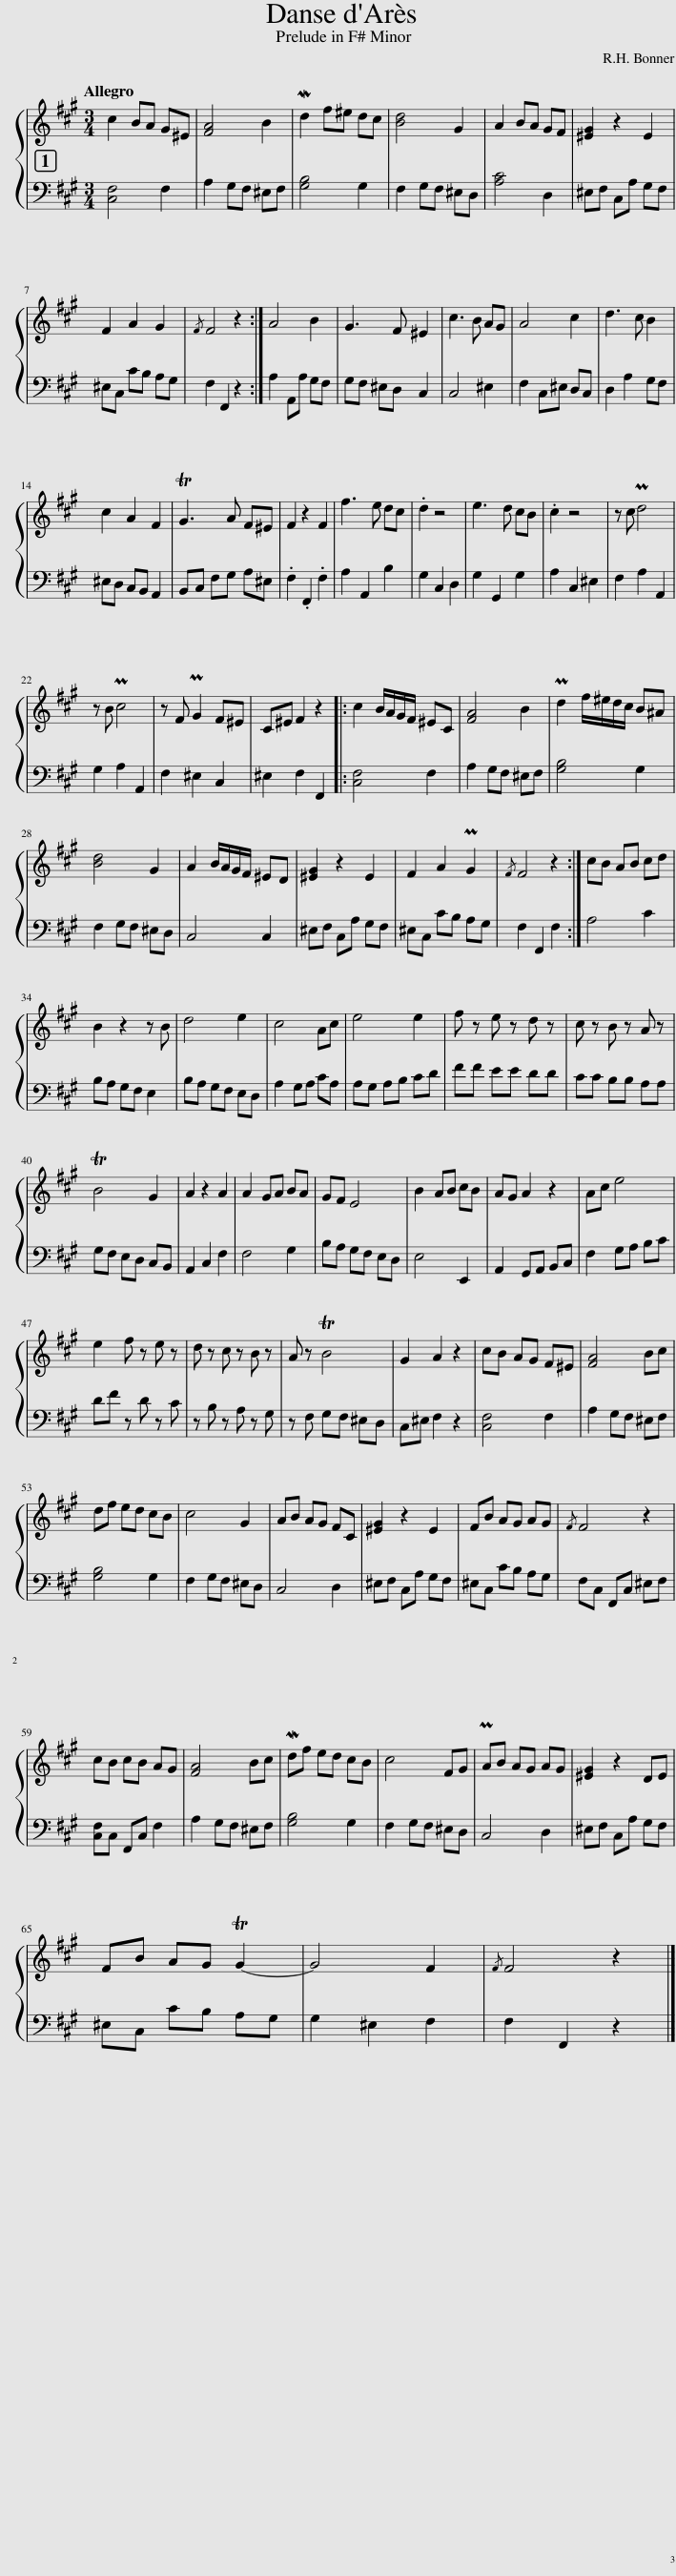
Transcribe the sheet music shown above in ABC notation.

X:1
%%score { 1 | 2 }
L:1/8
Q:1/4=144
M:3/4
I:linebreak $
K:A
V:1 treble
V:2 bass
V:1
 c2 BA G^E | [FA]4 B2 | Md2 f^e dc | [Bd]4 G2 | A2 BA GF | %5
 [^EG]2 z2 E2 |$ F2 A2 G2 |{/F} F4 z2 :| A4 B2 | G3 F ^E2 | %10
 c3 B AG | A4 c2 | d3 c B2 |$ c2 A2 F2 | TG3 A F^E | %15
 F2 z2 F2 | f3 e dc | .d2 z4 | e3 d cB | .c2 z4 | %20
 z c Pd4 |$ z B Pc4 | z F PG2 F^E | C^E F2 z2 |: c2 B/A/G/F/ ^EC | %25
 [FA]4 B2 | Pd2 f/^e/d/c/ B^A |$ [Bd]4 G2 | A2 B/A/G/F/ ^ED | [^EG]2 z2 E2 | %30
 F2 A2 PG2 |{/F} F4 z2 :| cB AB cd |$ B2 z2 z B | d4 e2 | %35
 c4 Ac | e4 e2 | f z e z d z | c z B z A z |$ TB4 G2 | %40
 A2 z2 A2 | A2 GA BA | GF E4 | B2 AB cB | AG A2 z2 | %45
 Ac e4 |$ e2 f z e z | d z c z B z | A z TB4 | G2 A2 z2 | %50
 cB AG F^E | [FA]4 Bc |$ df ed cB | c4 G2 | AB AG FC | %55
 [^EG]2 z2 E2 | FB AG AG |{/F} F4 z2 |$ cB cB AG | [FA]4 Bc | %60
 Mdf ed cB | c4 FG | PAB AG AG | [^EG]2 z2 DE |$ FB AG TG2- | %65
 G4 F2 |{/F} F4 z2 |] %67
V:2
 [C,F,]4 F,2 | A,2 G,F, ^E,F, | [G,B,]4 G,2 | F,2 G,F, ^E,D, | [A,C]4 D,2 | %5
 ^E,F, C,A, G,F, |$ ^E,C, CB, A,G, | F,2 F,,2 z2 :| A,2 A,,A, G,F, | G,F, ^E,D, C,2 | %10
 C,4 ^E,2 | F,2 C,^E, D,C, | D,2 A,2 G,F, |$ ^E,D, C,B,, A,,2 | B,,C, F,G, A,^E, | %15
 .F,2 .F,,2 .F,2 | A,2 A,,2 B,2 | G,2 C,2 D,2 | G,2 G,,2 G,2 | A,2 C,2 ^E,2 | %20
 F,2 A,2 A,,2 |$ G,2 A,2 A,,2 | F,2 ^E,2 C,2 | ^E,2 F,2 F,,2 |: [C,F,]4 F,2 | %25
 A,2 G,F, ^E,F, | [G,B,]4 G,2 |$ F,2 G,F, ^E,D, | C,4 C,2 | ^E,F, C,A, G,F, | %30
 ^E,C, CB, A,G, | F,2 F,,2 F,2 :| A,4 C2 |$ B,A, G,F, E,2 | B,A, G,F, E,D, | %35
 A,2 G,A, CA, | A,G, A,B, CD | FF EE DD | CC B,B, A,A, |$ G,F, E,D, C,B,, | %40
 A,,2 C,2 F,2 | F,4 G,2 | B,A, G,F, E,D, | E,4 E,,2 | A,,2 G,,A,, B,,C, | %45
 F,2 G,A, B,C |$ DF z D z C | z B, z A, z G, | z F, G,F, ^E,D, | C,^E, F,2 z2 | %50
 [C,F,]4 F,2 | A,2 G,F, ^E,F, |$ [G,B,]4 G,2 | F,2 G,F, ^E,D, | C,4 D,2 | %55
 ^E,F, C,A, G,F, | ^E,C, CB, A,G, | F,C, F,,C, ^E,F, |$ [C,F,]C, F,,C, F,2 | A,2 G,F, ^E,F, | %60
 [G,B,]4 G,2 | F,2 G,F, ^E,D, | C,4 D,2 | ^E,F, C,A, G,F, |$ ^E,C, CB, A,G, | %65
 G,2 ^E,2 F,2 | F,2 F,,2 z2 |] %67
